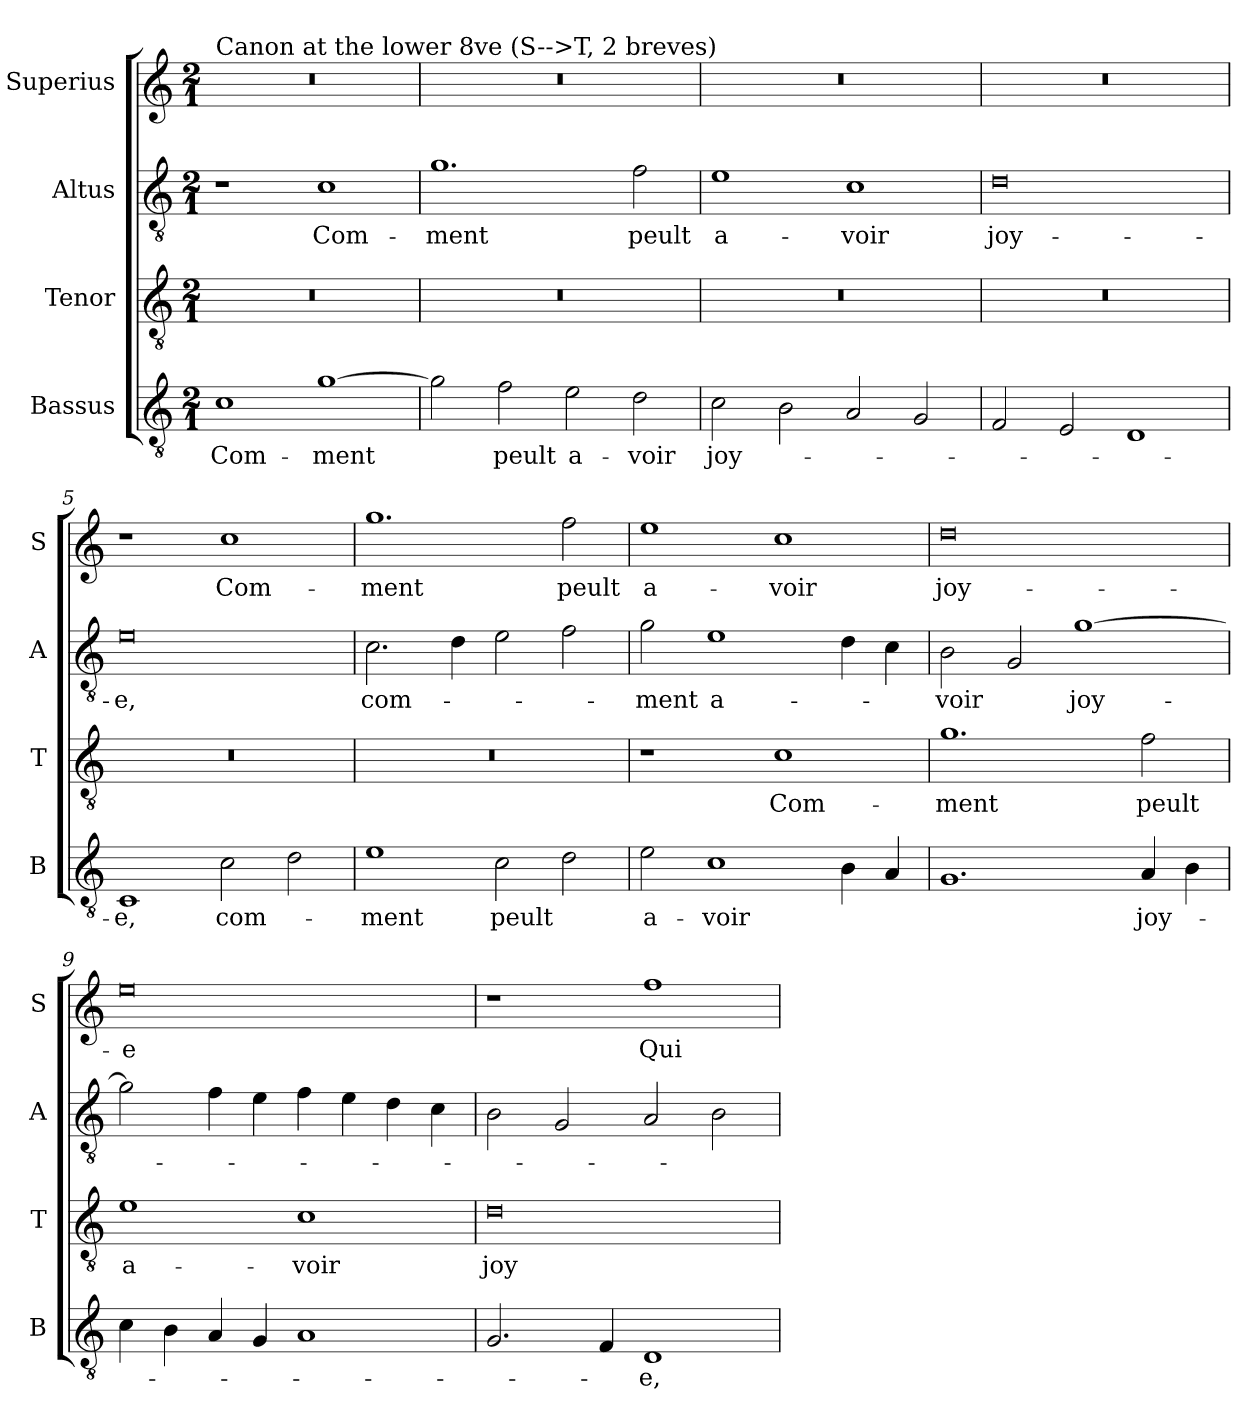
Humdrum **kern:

**kern	**text	**kern	**text	**kern	**text	**kern	**text
*part4	*part4	*part3	*part3	*part2	*part2	*part1	*part1
*staff4	*staff4	*staff3	*staff3	*staff2	*staff2	*staff1	*staff1
*I"Bassus	*	*I"Tenor	*	*I"Altus	*	*I"Superius	*
*I'B	*	*I'T	*	*I'A	*	*I'S	*
*clefGv2	*	*clefGv2	*	*clefGv2	*	*clefG2	*
*k[]	*	*k[]	*	*k[]	*	*k[]	*
*M2/1	*	*M2/1	*	*M2/1	*	*M2/1	*
=1	=1	=1	=1	=1	=1	=1	=1
!	!	!	!	!	!	!LO:TX:a:t=Canon at the lower 8ve (S-->T, 2 breves)	!
1c	Com-	0r	.	1r	.	0r	.
[1g	-ment	.	.	1c	Com-	.	.
=2	=2	=2	=2	=2	=2	=2	=2
2g\]	.	0r	.	1.g	-ment	0r	.
2f\	peult	.	.	.	.	.	.
2e\	a-	.	.	.	.	.	.
2d\	-voir	.	.	2f\	peult	.	.
=3	=3	=3	=3	=3	=3	=3	=3
2c\	joy-	0r	.	1e	a-	0r	.
2B\	.	.	.	.	.	.	.
2A/	.	.	.	1c	-voir	.	.
2G/	.	.	.	.	.	.	.
=4	=4	=4	=4	=4	=4	=4	=4
2F/	.	0r	.	0d	joy-	0r	.
2E/	.	.	.	.	.	.	.
1D	.	.	.	.	.	.	.
=5	=5	=5	=5	=5	=5	=5	=5
1C	-e,	0r	.	0e	-e,	1r	.
2c\	com-	.	.	.	.	1cc	Com-
2d\	.	.	.	.	.	.	.
=6	=6	=6	=6	=6	=6	=6	=6
1e	-ment	0r	.	2.c\	com-	1.gg	-ment
.	.	.	.	4d\	.	.	.
2c\	peult	.	.	2e\	.	.	.
2d\	.	.	.	2f\	.	2ff\	peult
=7	=7	=7	=7	=7	=7	=7	=7
2e\	a-	1r	.	2g\	-ment	1ee	a-
1c	-voir	.	.	1e	a-	.	.
.	.	1c	Com-	.	.	1cc	-voir
4B\	.	.	.	4d\	.	.	.
4A/	.	.	.	4c\	.	.	.
=8	=8	=8	=8	=8	=8	=8	=8
1.G	.	1.g	-ment	2B\	-voir	0dd	joy-
.	.	.	.	2G/	.	.	.
.	.	.	.	[1g	joy-	.	.
4A/	joy-	2f\	peult	.	.	.	.
4B\	.	.	.	.	.	.	.
=9	=9	=9	=9	=9	=9	=9	=9
4c\	.	1e	a-	2g\]	.	0ee	-e
4B\	.	.	.	.	.	.	.
4A/	.	.	.	4f\	.	.	.
4G/	.	.	.	4e\	.	.	.
1A	.	1c	-voir	4f\	.	.	.
.	.	.	.	4e\	.	.	.
.	.	.	.	4d\	.	.	.
.	.	.	.	4c\	.	.	.
=10	=10	=10	=10	=10	=10	=10	=10
2.G/	.	0d	joy-	2B\	.	1r	.
.	.	.	.	2G/	.	.	.
4F/	.	.	.	.	.	.	.
1D	-e,	.	.	2A/	.	1ff	Qui
.	.	.	.	2B\	.	.	.
=	=	=	=	=	=	=	=
*-	*-	*-	*-	*-	*-	*-	*-
